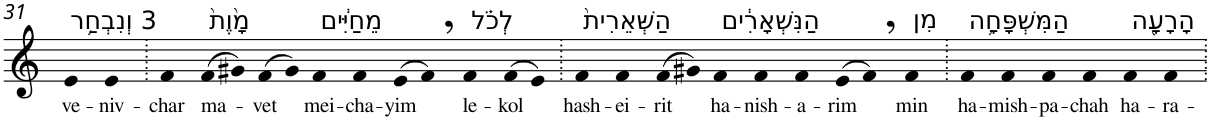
**kern	**text
*part1	*part1
*staff1	*staff1
*I"Piano	*
*I'Pno	*
!!LO:PB:g=z
*clefG2	*
*k[]	*
=31	=31
!LO:TX:a:t=3 וְנִבְחַ֥ר	!
!	!LO:LY:b
4e	ve-
!	!LO:LY:b
4e	-niv-
=32.	=32.
!	!LO:LY:b
4f	-char
!LO:TX:a:t=מָ֙וֶת֙	!
!	!LO:LY:b
(>8f	ma-
8g#X)	.
!	!LO:LY:b
(>8f	-vet
8g#)	.
!LO:TX:a:t=מֵחַיִּ֔ים	!
!	!LO:LY:b
4f	mei-
!	!LO:LY:b
4f	-cha-
!	!LO:LY:b
(>8e	-yim
8f,)	.
!LO:TX:a:t=לְכֹ֗ל	!
!	!LO:LY:b
4f	le-
!	!LO:LY:b
(>8f	-kol
8e)	.
=33.	=33.
!LO:TX:a:t=הַשְּׁאֵרִית֙	!
!	!LO:LY:b
4f	hash-
!	!LO:LY:b
4f	-ei-
!	!LO:LY:b
(>8f	-rit
8g#X)	.
!LO:TX:a:t=הַנִּשְׁאָרִ֔ים	!
!	!LO:LY:b
4f	ha-
!	!LO:LY:b
4f	-nish-
!	!LO:LY:b
4f	-a-
!	!LO:LY:b
(>8e	-rim
8f,)	.
!LO:TX:a:t=מִן	!
!	!LO:LY:b
4f	min
=34.	=34.
!LO:TX:a:t=הַמִּשְׁפָּחָ֥ה	!
!	!LO:LY:b
4f	ha-
!	!LO:LY:b
4f	-mish-
!	!LO:LY:b
4f	-pa-
!	!LO:LY:b
4f	-chah
!LO:TX:a:t=הָרָעָ֖ה	!
!	!LO:LY:b
4f	ha-
!	!LO:LY:b
4f	-ra-
=.	=.
*-	*-
